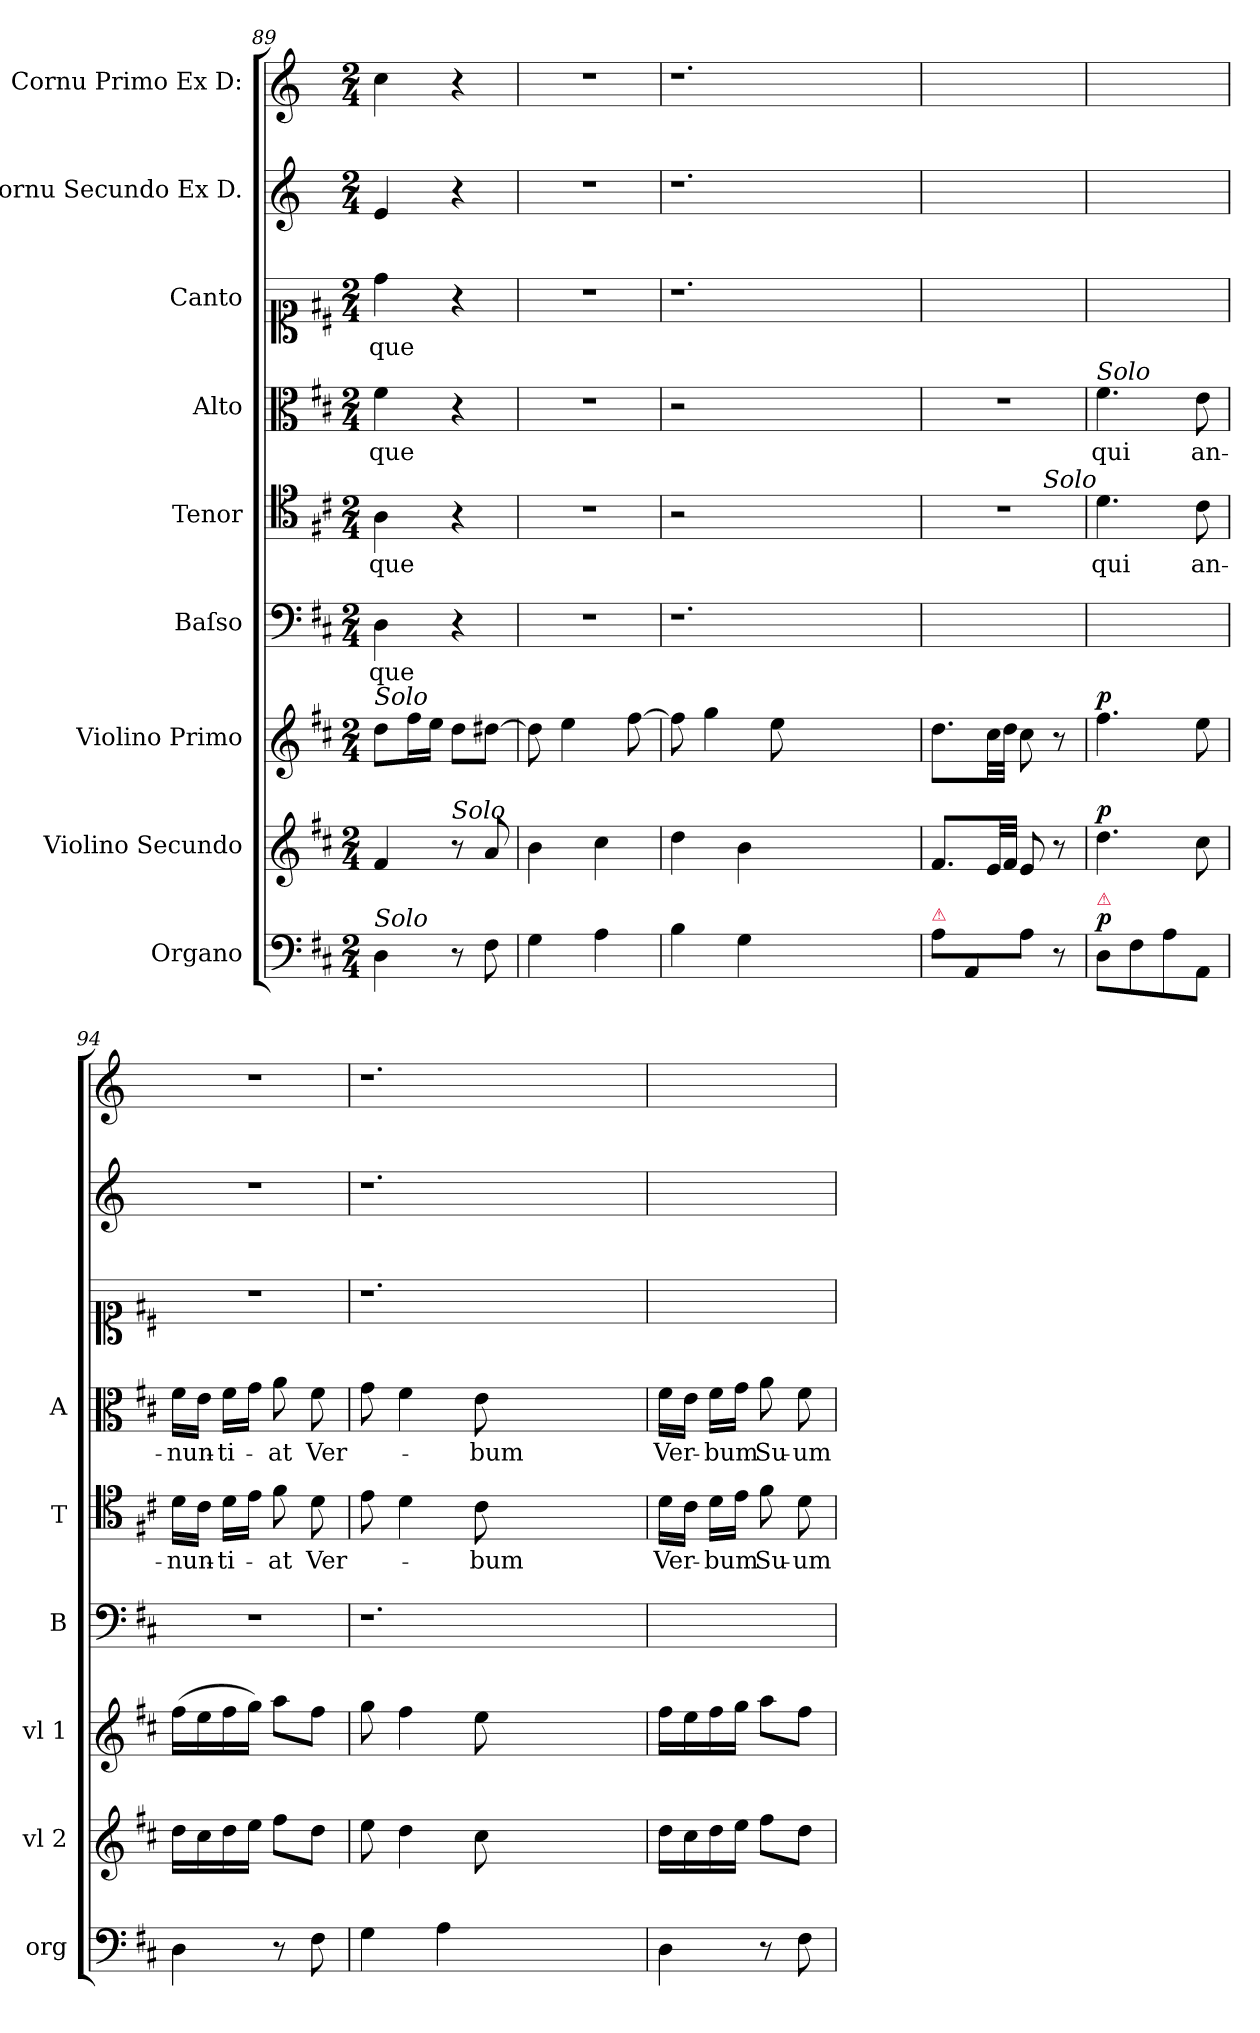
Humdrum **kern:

**kern	**dynam	**kern	**dynam	**kern	**dynam	**kern	**text	**kern	**text	**kern	**text	**kern	**text	**kern	**kern
*part9	*part9	*part8	*part8	*part7	*part7	*part6	*part6	*part5	*part5	*part4	*part4	*part3	*part3	*part2	*part1
*staff9	*staff9	*staff8	*staff8	*staff7	*staff7	*staff6	*staff6	*staff5	*staff5	*staff4	*staff4	*staff3	*staff3	*staff2	*staff1
*I"Organo	*	*I"Violino Secundo	*	*I"Violino Primo	*	*I"Baſso	*	*I"Tenor	*	*I"Alto	*	*I"Canto	*	*I"Cornu Secundo Ex D.	*I"Cornu Primo Ex D:
*I'org	*	*I'vl 2	*	*I'vl 1	*	*I'B	*	*I'T	*	*I'A	*	*	*	*	*
*clefF4	*	*clefG2	*	*clefG2	*	*clefF4	*	*clefC4	*	*clefC3	*	*clefC1	*	*clefG2	*clefG2
*	*	*	*	*	*	*	*	*	*	*	*	*	*	*ITrd6c10	*ITrd6c10
*k[f#c#]	*	*k[f#c#]	*	*k[f#c#]	*	*k[f#c#]	*	*k[f#c#]	*	*k[f#c#]	*	*k[f#c#]	*	*k[f#c#]	*k[f#c#]
*D:	*	*D:	*	*D:	*	*D:	*	*D:	*	*D:	*	*D:	*	*D:	*D:
*M2/4	*	*M2/4	*	*M2/4	*	*M2/4	*	*M2/4	*	*M2/4	*	*M2/4	*	*M2/4	*M2/4
=89	=89	=89	=89	=89	=89	=89	=89	=89	=89	=89	=89	=89	=89	=89	=89
!	!	!	!	!LO:TX:a:i:t=Solo	!	!	!	!	!	!	!	!	!	!	!
!LO:TX:a:i:t=Solo	!	!	!	!	!	!	!	!	!	!	!	!	!	!	!
!	!	!	!	!	!	!	!LO:LY:i	!	!	!	!LO:LY:i	!	!	!	!
4D\	.	4f#/	.	8dd\L	.	4D\	-que	4A\	-que	4f#\	-que	4dd\	-que	4F#/	4d\
.	.	.	.	16ff#\L	.	.	.	.	.	.	.	.	.	.	.
.	.	.	.	16ee\JJ	.	.	.	.	.	.	.	.	.	.	.
!	!	!LO:TX:a:i:t=Solo	!	!	!	!	!	!	!	!	!	!	!	!	!
8r	.	8r	.	8dd\L	.	4r	.	4r	.	4r	.	4r	.	4r	4r
8F#\	.	8a/	.	[8dd#X\J	.	.	.	.	.	.	.	.	.	.	.
=90	=90	=90	=90	=90	=90	=90	=90	=90	=90	=90	=90	=90	=90	=90	=90
4G\	.	4b\	.	8dd#\]	.	2r	.	2r	.	2r	.	2r	.	2r	2r
.	.	.	.	4ee\	.	.	.	.	.	.	.	.	.	.	.
4A\	.	4cc#\	.	.	.	.	.	.	.	.	.	.	.	.	.
.	.	.	.	[8ff#\	.	.	.	.	.	.	.	.	.	.	.
=91	=91	=91	=91	=91	=91	=91	=91	=91	=91	=91	=91	=91	=91	=91	=91
4B\	.	4dd\	.	8ff#\]	.	1.r	.	2r	.	2r	.	1.r	.	1.r	1.r
.	.	.	.	4gg\	.	.	.	.	.	.	.	.	.	.	.
4G\	.	4b\	.	.	.	.	.	.	.	.	.	.	.	.	.
.	.	.	.	8ee\	.	.	.	.	.	.	.	.	.	.	.
1ryy	.	1ryy	.	1ryy	.	.	.	1ryy	.	1ryy	.	.	.	.	.
=92	=92	=92	=92	=92	=92	=92	=92	=92	=92	=92	=92	=92	=92	=92	=92
!LO:TX:a:color=crimson:t=⚠	!	!	!	!	!	!	!	!	!	!	!	!	!	!	!
8A\L	.	8.f#/L	.	8.dd\L	.	2ryy	.	2r	.	2r	.	2ryy	.	2ryy	2ryy
8AA/	.	.	.	.	.	.	.	.	.	.	.	.	.	.	.
.	.	32e/LL	.	32cc#\LL	.	.	.	.	.	.	.	.	.	.	.
.	.	32f#/JJJ	.	32dd\JJJ	.	.	.	.	.	.	.	.	.	.	.
8A\J	.	8e/	.	8cc#\	.	.	.	.	.	.	.	.	.	.	.
8r	.	8r	.	8r	.	.	.	.	.	.	.	.	.	.	.
=93	=93	=93	=93	=93	=93	=93	=93	=93	=93	=93	=93	=93	=93	=93	=93
!	!	!	!	!	!	!	!	!	!	!LO:TX:a:i:t=Solo	!	!	!	!	!
!	!	!	!	!	!	!	!	!LO:TX:a:i:rj:t=Solo	!	!	!	!	!	!	!
!LO:TX:a:color=crimson:t=⚠	!	!	!	!	!	!	!	!	!	!	!	!	!	!	!
!	!LO:DY:a	!	!LO:DY:a	!	!LO:DY:a	!	!	!	!	!	!	!	!	!	!
8D\L	p	4.dd\	p.	4.ff#\	p.	2ryy	.	4.d\	qui	4.f#\	qui	2ryy	.	2ryy	2ryy
8F#\	.	.	.	.	.	.	.	.	.	.	.	.	.	.	.
8A\	.	.	.	.	.	.	.	.	.	.	.	.	.	.	.
8AA/J	.	8cc#\	.	8ee\	.	.	.	8c#\	an-	8e\	an-	.	.	.	.
=94	=94	=94	=94	=94	=94	=94	=94	=94	=94	=94	=94	=94	=94	=94	=94
4D\	.	16dd\LL	.	(16ff#\LL	.	2r	.	16d\LL	-nun-	16f#\LL	-nun-	2r	.	2r	2r
.	.	16cc#\	.	16ee\	.	.	.	16c#\JJ	.	16e\JJ	.	.	.	.	.
.	.	16dd\	.	16ff#\	.	.	.	16d\LL	-ti-	16f#\LL	-ti-	.	.	.	.
.	.	16ee\JJ	.	16gg\JJ)	.	.	.	16e\JJ	.	16g\JJ	.	.	.	.	.
8r	.	8ff#\L	.	8aa\L	.	.	.	8f#\	-at	8a\	-at	.	.	.	.
8F#\	.	8dd\J	.	8ff#\J	.	.	.	8d\	Ver-	8f#\	Ver-	.	.	.	.
=95	=95	=95	=95	=95	=95	=95	=95	=95	=95	=95	=95	=95	=95	=95	=95
4G\	.	8ee\	.	8gg\	.	1.r	.	8e\	.	8g\	.	1.r	.	1.r	1.r
.	.	4dd\	.	4ff#\	.	.	.	4d\	.	4f#\	.	.	.	.	.
4A\	.	.	.	.	.	.	.	.	.	.	.	.	.	.	.
.	.	8cc#\	.	8ee\	.	.	.	8c#\	-bum	8e\	-bum	.	.	.	.
1ryy	.	1ryy	.	1ryy	.	.	.	1ryy	.	1ryy	.	.	.	.	.
=96	=96	=96	=96	=96	=96	=96	=96	=96	=96	=96	=96	=96	=96	=96	=96
!	!	!	!	!	!	!	!	!	!LO:LY:i	!	!LO:LY:i	!	!	!	!
4D\	.	16dd\LL	.	16ff#\LL	.	2ryy	.	16d\LL	Ver-	16f#\LL	Ver-	2ryy	.	2ryy	2ryy
.	.	16cc#\	.	16ee\	.	.	.	16c#\JJ	.	16e\JJ	.	.	.	.	.
!	!	!	!	!	!	!	!	!	!LO:LY:i	!	!LO:LY:i	!	!	!	!
.	.	16dd\	.	16ff#\	.	.	.	16d\LL	-bum	16f#\LL	-bum	.	.	.	.
.	.	16ee\JJ	.	16gg\JJ	.	.	.	16e\JJ	.	16g\JJ	.	.	.	.	.
8r	.	8ff#\L	.	8aa\L	.	.	.	8f#\	Su-	8a\	Su-	.	.	.	.
8F#\	.	8dd\J	.	8ff#\J	.	.	.	8d\	-um	8f#\	-um	.	.	.	.
=	=	=	=	=	=	=	=	=	=	=	=	=	=	=	=
*-	*-	*-	*-	*-	*-	*-	*-	*-	*-	*-	*-	*-	*-	*-	*-
